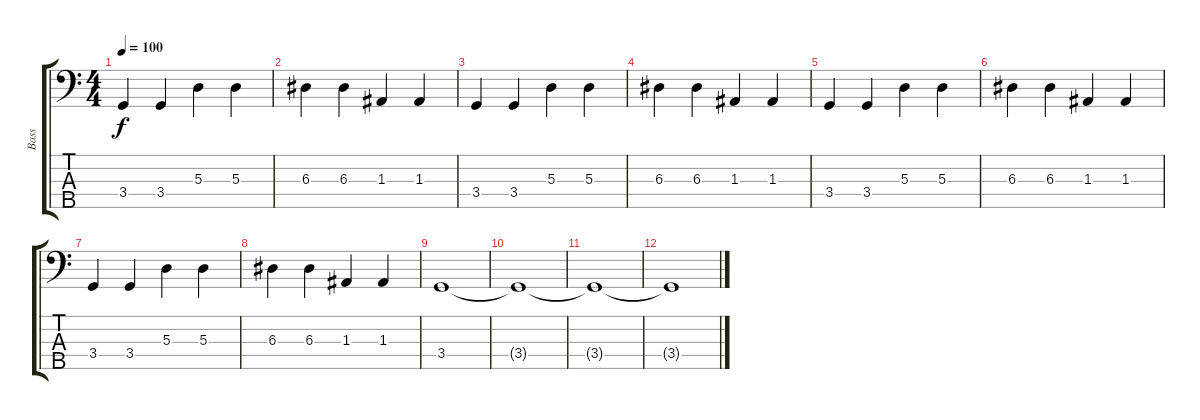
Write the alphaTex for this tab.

\track ("Bass" "Bass") {instrument electricbassfinger}
\staff {score tabs}
\tuning (G2 D2 A1 E1 B0) {hide}
\ts (4 4)
\tempo 100
\clef f4
\ks c
3.4.4{dy f} 3.4.4 5.3.4 5.3.4 |
6.3.4 6.3.4 1.3.4 1.3.4 |
3.4.4 3.4.4 5.3.4 5.3.4 |
6.3.4 6.3.4 1.3.4 1.3.4 |
3.4.4 3.4.4 5.3.4 5.3.4 |
6.3.4 6.3.4 1.3.4 1.3.4 |
3.4.4 3.4.4 5.3.4 5.3.4 |
6.3.4 6.3.4 1.3.4 1.3.4 |
3.4.1 |
3.4{t}.1{volume 10} |
3.4{t}.1{volume 0} |
3.4{t}.1
